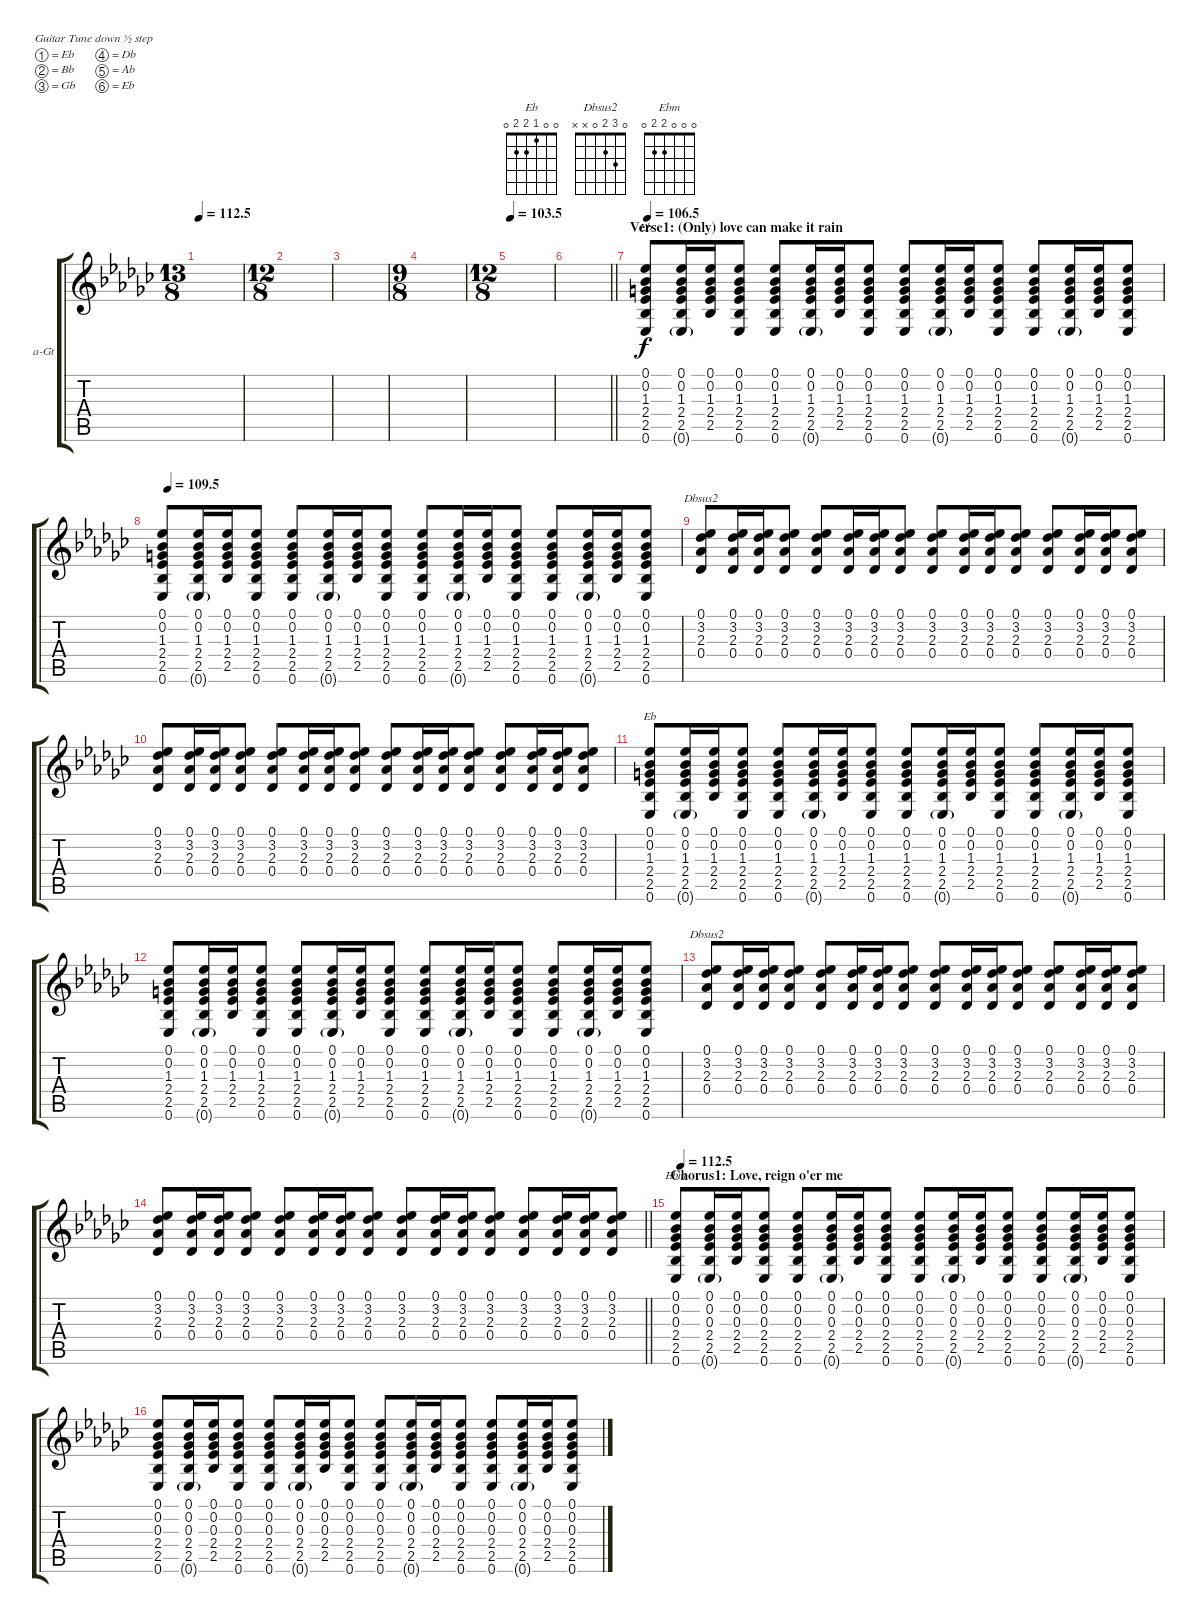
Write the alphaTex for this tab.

\bracketExtendMode groupsimilarinstruments
\firstSystemTrackNameOrientation horizontal
\otherSystemsTrackNameOrientation horizontal
\track ("Acoustic Guitar" "a-Gt") {instrument acousticguitarsteel}
\staff {score tabs}
\tuning (Eb4 Bb3 Gb3 Db3 Ab2 Eb2)
\chord ("Eb" 0 0 1 2 2 0)
\chord ("Dbsus2" 0 3 2 0 x x)
\chord ("Ebm" 0 0 0 2 2 0)
\ts (13 8)
\tempo
112.5
\accidentals auto
\clef g2
\ottava regular
\simile none
\ks ebminor
|
\ts (12 8)
|
|
\ts (9 8)
|
\ts (12 8)
\tempo (103.5 0.00625)
|
\barLineRight lightlight
|
\section ("" "Verse1: (Only) love can make it rain")
\tempo (106.5 0.00625)
(0.1 0.6 2.5 2.4 1.3 0.2).8{ch "Eb"} (0.1 0.6{g} 2.5 2.4 1.3 0.2).16 (0.1 2.5 2.4 1.3 0.2).16 (0.1 0.6 2.5 2.4 1.3 0.2).8 (0.1 0.6 2.5 2.4 1.3 0.2).8 (0.1 0.6{g} 2.5 2.4 1.3 0.2).16 (0.1 2.5 2.4 1.3 0.2).16 (0.1 0.6 2.5 2.4 1.3 0.2).8 (0.1 0.6 2.5 2.4 1.3 0.2).8 (0.1 0.6{g} 2.5 2.4 1.3 0.2).16 (0.1 2.5 2.4 1.3 0.2).16 (0.1 0.6 2.5 2.4 1.3 0.2).8 (0.1 0.6 2.5 2.4 1.3 0.2).8 (0.1 0.6{g} 2.5 2.4 1.3 0.2).16 (0.1 2.5 2.4 1.3 0.2).16 (0.1 0.6 2.5 2.4 1.3 0.2).8 |
\tempo (109.5 0.0125)
(0.1 0.6 2.5 2.4 1.3 0.2).8 (0.1 0.6{g} 2.5 2.4 1.3 0.2).16 (0.1 2.5 2.4 1.3 0.2).16 (0.1 0.6 2.5 2.4 1.3 0.2).8 (0.1 0.6 2.5 2.4 1.3 0.2).8 (0.1 0.6{g} 2.5 2.4 1.3 0.2).16 (0.1 2.5 2.4 1.3 0.2).16 (0.1 0.6 2.5 2.4 1.3 0.2).8 (0.1 0.6 2.5 2.4 1.3 0.2).8 (0.1 0.6{g} 2.5 2.4 1.3 0.2).16 (0.1 2.5 2.4 1.3 0.2).16 (0.1 0.6 2.5 2.4 1.3 0.2).8 (0.1 0.6 2.5 2.4 1.3 0.2).8 (0.1 0.6{g} 2.5 2.4 1.3 0.2).16 (0.1 2.5 2.4 1.3 0.2).16 (0.1 0.6 2.5 2.4 1.3 0.2).8 |
(3.2 2.3 0.4 0.1).8{ch "Dbsus2"} (3.2 2.3 0.4 0.1).16 (3.2 2.3 0.4 0.1).16 (3.2 2.3 0.4 0.1).8 (3.2 2.3 0.4 0.1).8 (3.2 2.3 0.4 0.1).16 (3.2 2.3 0.4 0.1).16 (3.2 2.3 0.4 0.1).8 (3.2 2.3 0.4 0.1).8 (3.2 2.3 0.4 0.1).16 (3.2 2.3 0.4 0.1).16 (3.2 2.3 0.4 0.1).8 (3.2 2.3 0.4 0.1).8 (3.2 2.3 0.4 0.1).16 (3.2 2.3 0.4 0.1).16 (3.2 2.3 0.4 0.1).8 |
(3.2 2.3 0.4 0.1).8 (3.2 2.3 0.4 0.1).16 (3.2 2.3 0.4 0.1).16 (3.2 2.3 0.4 0.1).8 (3.2 2.3 0.4 0.1).8 (3.2 2.3 0.4 0.1).16 (3.2 2.3 0.4 0.1).16 (3.2 2.3 0.4 0.1).8 (3.2 2.3 0.4 0.1).8 (3.2 2.3 0.4 0.1).16 (3.2 2.3 0.4 0.1).16 (3.2 2.3 0.4 0.1).8 (3.2 2.3 0.4 0.1).8 (3.2 2.3 0.4 0.1).16 (3.2 2.3 0.4 0.1).16 (3.2 2.3 0.4 0.1).8 |
(0.1 0.6 2.5 2.4 1.3 0.2).8{ch "Eb"} (0.1 0.6{g} 2.5 2.4 1.3 0.2).16 (0.1 2.5 2.4 1.3 0.2).16 (0.1 0.6 2.5 2.4 1.3 0.2).8 (0.1 0.6 2.5 2.4 1.3 0.2).8 (0.1 0.6{g} 2.5 2.4 1.3 0.2).16 (0.1 2.5 2.4 1.3 0.2).16 (0.1 0.6 2.5 2.4 1.3 0.2).8 (0.1 0.6 2.5 2.4 1.3 0.2).8 (0.1 0.6{g} 2.5 2.4 1.3 0.2).16 (0.1 2.5 2.4 1.3 0.2).16 (0.1 0.6 2.5 2.4 1.3 0.2).8 (0.1 0.6 2.5 2.4 1.3 0.2).8 (0.1 0.6{g} 2.5 2.4 1.3 0.2).16 (0.1 2.5 2.4 1.3 0.2).16 (0.1 0.6 2.5 2.4 1.3 0.2).8 |
(0.1 0.6 2.5 2.4 1.3 0.2).8 (0.1 0.6{g} 2.5 2.4 1.3 0.2).16 (0.1 2.5 2.4 1.3 0.2).16 (0.1 0.6 2.5 2.4 1.3 0.2).8 (0.1 0.6 2.5 2.4 1.3 0.2).8 (0.1 0.6{g} 2.5 2.4 1.3 0.2).16 (0.1 2.5 2.4 1.3 0.2).16 (0.1 0.6 2.5 2.4 1.3 0.2).8 (0.1 0.6 2.5 2.4 1.3 0.2).8 (0.1 0.6{g} 2.5 2.4 1.3 0.2).16 (0.1 2.5 2.4 1.3 0.2).16 (0.1 0.6 2.5 2.4 1.3 0.2).8 (0.1 0.6 2.5 2.4 1.3 0.2).8 (0.1 0.6{g} 2.5 2.4 1.3 0.2).16 (0.1 2.5 2.4 1.3 0.2).16 (0.1 0.6 2.5 2.4 1.3 0.2).8 |
(3.2 2.3 0.4 0.1).8{ch "Dbsus2"} (3.2 2.3 0.4 0.1).16 (3.2 2.3 0.4 0.1).16 (3.2 2.3 0.4 0.1).8 (3.2 2.3 0.4 0.1).8 (3.2 2.3 0.4 0.1).16 (3.2 2.3 0.4 0.1).16 (3.2 2.3 0.4 0.1).8 (3.2 2.3 0.4 0.1).8 (3.2 2.3 0.4 0.1).16 (3.2 2.3 0.4 0.1).16 (3.2 2.3 0.4 0.1).8 (3.2 2.3 0.4 0.1).8 (3.2 2.3 0.4 0.1).16 (3.2 2.3 0.4 0.1).16 (3.2 2.3 0.4 0.1).8 |
\barLineRight lightlight
(3.2 2.3 0.4 0.1).8 (3.2 2.3 0.4 0.1).16 (3.2 2.3 0.4 0.1).16 (3.2 2.3 0.4 0.1).8 (3.2 2.3 0.4 0.1).8 (3.2 2.3 0.4 0.1).16 (3.2 2.3 0.4 0.1).16 (3.2 2.3 0.4 0.1).8 (3.2 2.3 0.4 0.1).8 (3.2 2.3 0.4 0.1).16 (3.2 2.3 0.4 0.1).16 (3.2 2.3 0.4 0.1).8 (3.2 2.3 0.4 0.1).8 (3.2 2.3 0.4 0.1).16 (3.2 2.3 0.4 0.1).16 (3.2 2.3 0.4 0.1).8 |
\section ("" "Chorus1: Love, reign o'er me")
\tempo (112.5 0.0125)
(0.1 0.6 2.5 2.4 0.3 0.2).8{ch "Ebm"} (0.1 0.6{g} 2.5 2.4 0.3 0.2).16 (0.1 2.5 2.4 0.3 0.2).16 (0.1 0.6 2.5 2.4 0.3 0.2).8 (0.1 0.6 2.5 2.4 0.3 0.2).8 (0.1 0.6{g} 2.5 2.4 0.3 0.2).16 (0.1 2.5 2.4 0.3 0.2).16 (0.1 0.6 2.5 2.4 0.3 0.2).8 (0.1 0.6 2.5 2.4 0.3 0.2).8 (0.1 0.6{g} 2.5 2.4 0.3 0.2).16 (0.1 2.5 2.4 0.3 0.2).16 (0.1 0.6 2.5 2.4 0.3 0.2).8 (0.1 0.6 2.5 2.4 0.3 0.2).8 (0.1 0.6{g} 2.5 2.4 0.3 0.2).16 (0.1 2.5 2.4 0.3 0.2).16 (0.1 0.6 2.5 2.4 0.3 0.2).8 |
(0.1 0.6 2.5 2.4 0.3 0.2).8 (0.1 0.6{g} 2.5 2.4 0.3 0.2).16 (0.1 2.5 2.4 0.3 0.2).16 (0.1 0.6 2.5 2.4 0.3 0.2).8 (0.1 0.6 2.5 2.4 0.3 0.2).8 (0.1 0.6{g} 2.5 2.4 0.3 0.2).16 (0.1 2.5 2.4 0.3 0.2).16 (0.1 0.6 2.5 2.4 0.3 0.2).8 (0.1 0.6 2.5 2.4 0.3 0.2).8 (0.1 0.6{g} 2.5 2.4 0.3 0.2).16 (0.1 2.5 2.4 0.3 0.2).16 (0.1 0.6 2.5 2.4 0.3 0.2).8 (0.1 0.6 2.5 2.4 0.3 0.2).8 (0.1 0.6{g} 2.5 2.4 0.3 0.2).16 (0.1 2.5 2.4 0.3 0.2).16 (0.1 0.6 2.5 2.4 0.3 0.2).8
